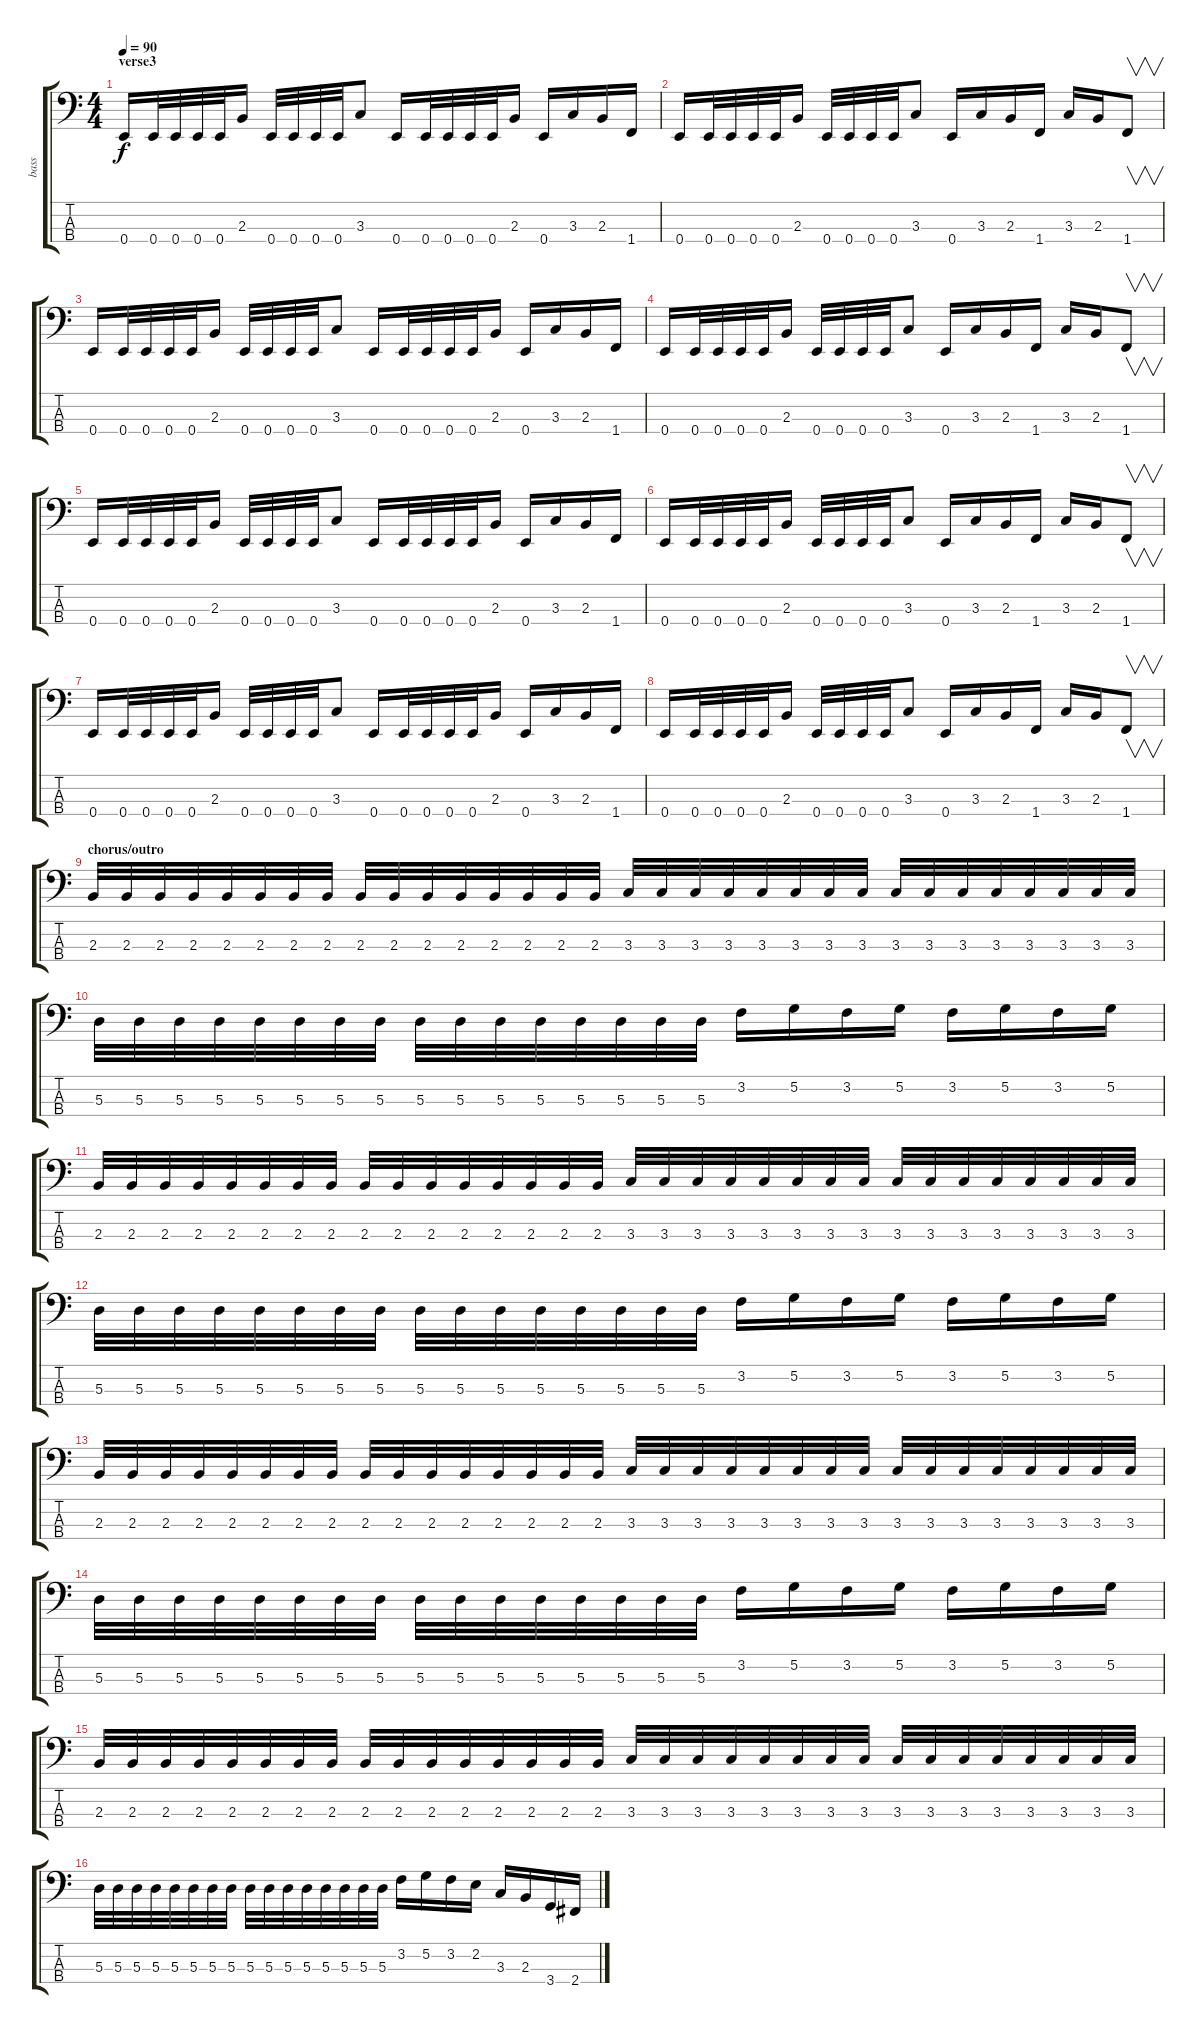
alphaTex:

\track ("bass" "bass") {instrument electricbassfinger}
\staff {score tabs}
\tuning (G2 D2 A1 E1) {hide}
\ts (4 4)
\section ("" "verse3")
\tempo 90
\clef f4
\ks c
0.4.16{dy f} 0.4.32 0.4.32 0.4.32 0.4.32 2.3.16 0.4.32 0.4.32 0.4.32 0.4.32 3.3.8 0.4.16 0.4.32 0.4.32 0.4.32 0.4.32 2.3.16 0.4.16 3.3.16 2.3.16 1.4.16 |
0.4.16 0.4.32 0.4.32 0.4.32 0.4.32 2.3.16 0.4.32 0.4.32 0.4.32 0.4.32 3.3.8 0.4.16 3.3.16 2.3.16 1.4.16 3.3.16 2.3.16 1.4.8{v} |
0.4.16 0.4.32 0.4.32 0.4.32 0.4.32 2.3.16 0.4.32 0.4.32 0.4.32 0.4.32 3.3.8 0.4.16 0.4.32 0.4.32 0.4.32 0.4.32 2.3.16 0.4.16 3.3.16 2.3.16 1.4.16 |
0.4.16 0.4.32 0.4.32 0.4.32 0.4.32 2.3.16 0.4.32 0.4.32 0.4.32 0.4.32 3.3.8 0.4.16 3.3.16 2.3.16 1.4.16 3.3.16 2.3.16 1.4.8{v} |
0.4.16 0.4.32 0.4.32 0.4.32 0.4.32 2.3.16 0.4.32 0.4.32 0.4.32 0.4.32 3.3.8 0.4.16 0.4.32 0.4.32 0.4.32 0.4.32 2.3.16 0.4.16 3.3.16 2.3.16 1.4.16 |
0.4.16 0.4.32 0.4.32 0.4.32 0.4.32 2.3.16 0.4.32 0.4.32 0.4.32 0.4.32 3.3.8 0.4.16 3.3.16 2.3.16 1.4.16 3.3.16 2.3.16 1.4.8{v} |
0.4.16 0.4.32 0.4.32 0.4.32 0.4.32 2.3.16 0.4.32 0.4.32 0.4.32 0.4.32 3.3.8 0.4.16 0.4.32 0.4.32 0.4.32 0.4.32 2.3.16 0.4.16 3.3.16 2.3.16 1.4.16 |
0.4.16 0.4.32 0.4.32 0.4.32 0.4.32 2.3.16 0.4.32 0.4.32 0.4.32 0.4.32 3.3.8 0.4.16 3.3.16 2.3.16 1.4.16 3.3.16 2.3.16 1.4.8{v} |
\section ("" "chorus/outro")
2.3.32 2.3.32 2.3.32 2.3.32 2.3.32 2.3.32 2.3.32 2.3.32 2.3.32 2.3.32 2.3.32 2.3.32 2.3.32 2.3.32 2.3.32 2.3.32 3.3.32 3.3.32 3.3.32 3.3.32 3.3.32 3.3.32 3.3.32 3.3.32 3.3.32 3.3.32 3.3.32 3.3.32 3.3.32 3.3.32 3.3.32 3.3.32 |
5.3.32 5.3.32 5.3.32 5.3.32 5.3.32 5.3.32 5.3.32 5.3.32 5.3.32 5.3.32 5.3.32 5.3.32 5.3.32 5.3.32 5.3.32 5.3.32 3.2.16 5.2.16 3.2.16 5.2.16 3.2.16 5.2.16 3.2.16 5.2.16 |
2.3.32 2.3.32 2.3.32 2.3.32 2.3.32 2.3.32 2.3.32 2.3.32 2.3.32 2.3.32 2.3.32 2.3.32 2.3.32 2.3.32 2.3.32 2.3.32 3.3.32 3.3.32 3.3.32 3.3.32 3.3.32 3.3.32 3.3.32 3.3.32 3.3.32 3.3.32 3.3.32 3.3.32 3.3.32 3.3.32 3.3.32 3.3.32 |
5.3.32 5.3.32 5.3.32 5.3.32 5.3.32 5.3.32 5.3.32 5.3.32 5.3.32 5.3.32 5.3.32 5.3.32 5.3.32 5.3.32 5.3.32 5.3.32 3.2.16 5.2.16 3.2.16 5.2.16 3.2.16 5.2.16 3.2.16 5.2.16 |
2.3.32 2.3.32 2.3.32 2.3.32 2.3.32 2.3.32 2.3.32 2.3.32 2.3.32 2.3.32 2.3.32 2.3.32 2.3.32 2.3.32 2.3.32 2.3.32 3.3.32 3.3.32 3.3.32 3.3.32 3.3.32 3.3.32 3.3.32 3.3.32 3.3.32 3.3.32 3.3.32 3.3.32 3.3.32 3.3.32 3.3.32 3.3.32 |
5.3.32 5.3.32 5.3.32 5.3.32 5.3.32 5.3.32 5.3.32 5.3.32 5.3.32 5.3.32 5.3.32 5.3.32 5.3.32 5.3.32 5.3.32 5.3.32 3.2.16 5.2.16 3.2.16 5.2.16 3.2.16 5.2.16 3.2.16 5.2.16 |
2.3.32 2.3.32 2.3.32 2.3.32 2.3.32 2.3.32 2.3.32 2.3.32 2.3.32 2.3.32 2.3.32 2.3.32 2.3.32 2.3.32 2.3.32 2.3.32 3.3.32 3.3.32 3.3.32 3.3.32 3.3.32 3.3.32 3.3.32 3.3.32 3.3.32 3.3.32 3.3.32 3.3.32 3.3.32 3.3.32 3.3.32 3.3.32 |
5.3.32 5.3.32 5.3.32 5.3.32 5.3.32 5.3.32 5.3.32 5.3.32 5.3.32 5.3.32 5.3.32 5.3.32 5.3.32 5.3.32 5.3.32 5.3.32 3.2.16 5.2.16 3.2.16 2.2.16 3.3.16 2.3.16 3.4.16 2.4.16
